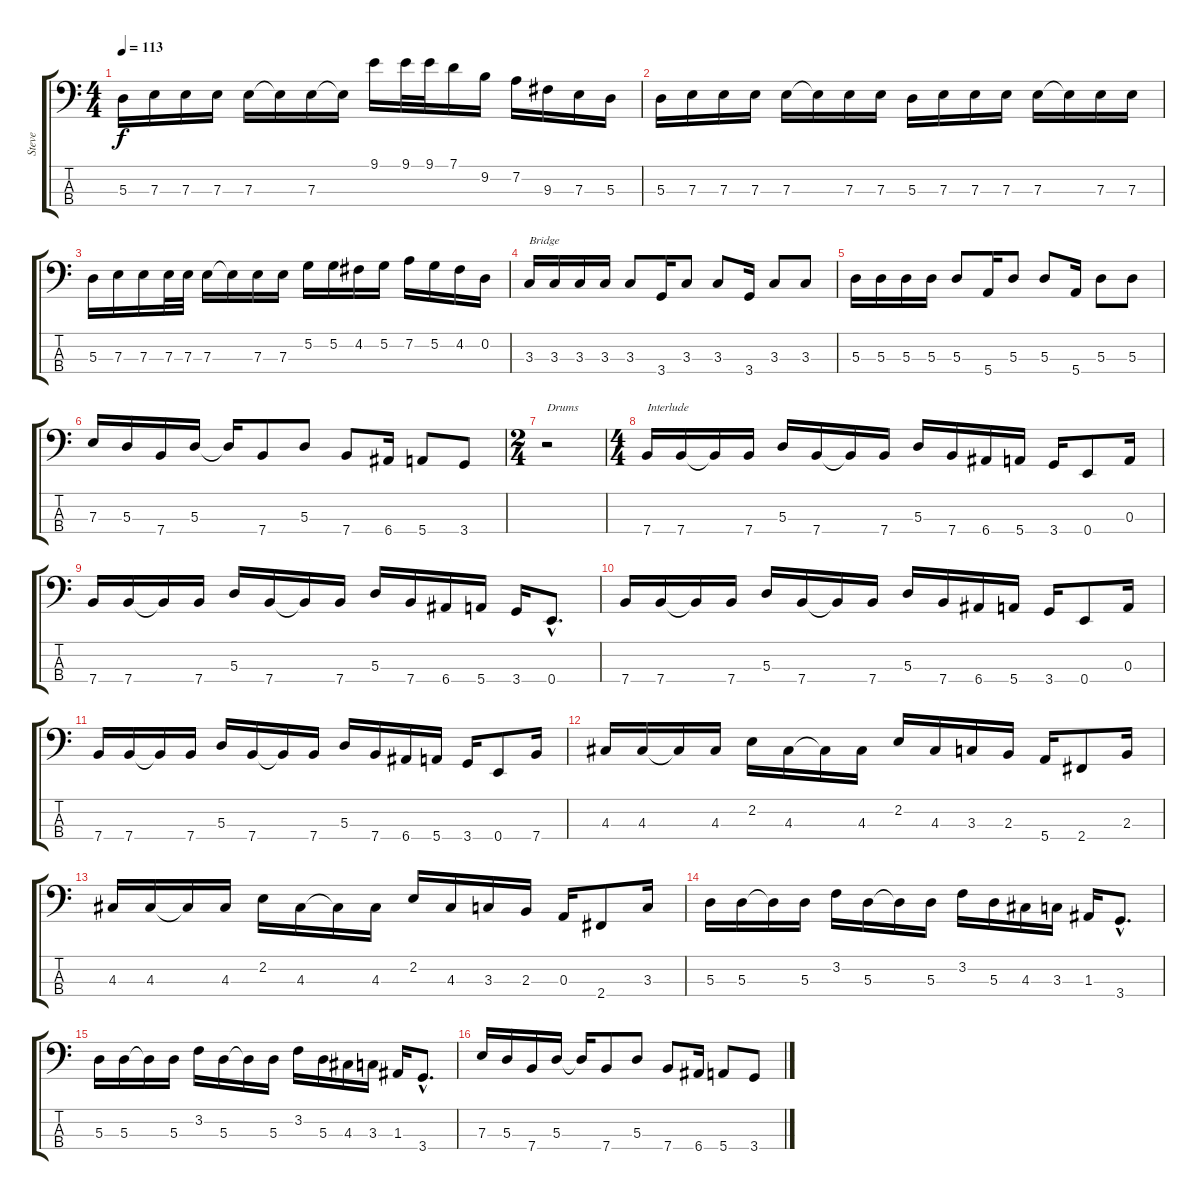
\track ("Steve" "Steve") {instrument electricbassfinger}
\staff {score tabs}
\tuning (G2 D2 A1 E1) {hide}
\ts (4 4)
\tempo 113
\clef f4
\ks c
5.3.16{dy f} 7.3.16 7.3.16 7.3.16 7.3.16 7.3{t}.16 7.3.16 7.3{t}.16 9.1.16 9.1.32 9.1.32 7.1.16 9.2.16 7.2.16 9.3.16 7.3.16 5.3.16 |
5.3.16 7.3.16 7.3.16 7.3.16 7.3.16 7.3{t}.16 7.3.16 7.3.16 5.3.16 7.3.16 7.3.16 7.3.16 7.3.16 7.3{t}.16 7.3.16 7.3.16 |
5.3.16 7.3.16 7.3.16 7.3.32 7.3.32 7.3.16 7.3{t}.16 7.3.16 7.3.16 5.2.16 5.2.16 4.2.16 5.2.16 7.2.16 5.2.16 4.2.16 0.2.16 |
3.3.16{txt "Bridge"} 3.3.16 3.3.16 3.3.16 3.3.8 3.4.16 3.3.8 3.3.8 3.4.16 3.3.8 3.3.8 |
5.3.16 5.3.16 5.3.16 5.3.16 5.3.8 5.4.16 5.3.8 5.3.8 5.4.16 5.3.8 5.3.8 |
7.3.16 5.3.16 7.4.16 5.3.16 5.3{t}.16 7.4.8 5.3.8 7.4.8 6.4.16 5.4.8 3.4.8 |
\ts (2 4)
r.2{txt "Drums"} |
\ts (4 4)
7.4.16{txt "Interlude"} 7.4.16 7.4{t}.16 7.4.16 5.3.16 7.4.16 7.4{t}.16 7.4.16 5.3.16 7.4.16 6.4.16 5.4.16 3.4.16 0.4.8 0.3.16 |
7.4.16 7.4.16 7.4{t}.16 7.4.16 5.3.16 7.4.16 7.4{t}.16 7.4.16 5.3.16 7.4.16 6.4.16 5.4.16 3.4.16 0.4{hac}.8{d} |
7.4.16 7.4.16 7.4{t}.16 7.4.16 5.3.16 7.4.16 7.4{t}.16 7.4.16 5.3.16 7.4.16 6.4.16 5.4.16 3.4.16 0.4.8 0.3.16 |
7.4.16 7.4.16 7.4{t}.16 7.4.16 5.3.16 7.4.16 7.4{t}.16 7.4.16 5.3.16 7.4.16 6.4.16 5.4.16 3.4.16 0.4.8 7.4.16 |
4.3.16 4.3.16 4.3{t}.16 4.3.16 2.2.16 4.3.16 4.3{t}.16 4.3.16 2.2.16 4.3.16 3.3.16 2.3.16 5.4.16 2.4.8 2.3.16 |
4.3.16 4.3.16 4.3{t}.16 4.3.16 2.2.16 4.3.16 4.3{t}.16 4.3.16 2.2.16 4.3.16 3.3.16 2.3.16 0.3.16 2.4.8 3.3.16 |
5.3.16 5.3.16 5.3{t}.16 5.3.16 3.2.16 5.3.16 5.3{t}.16 5.3.16 3.2.16 5.3.16 4.3.16 3.3.16 1.3.16 3.4{hac}.8{d} |
5.3.16 5.3.16 5.3{t}.16 5.3.16 3.2.16 5.3.16 5.3{t}.16 5.3.16 3.2.16 5.3.16 4.3.16 3.3.16 1.3.16 3.4{hac}.8{d} |
7.3.16 5.3.16 7.4.16 5.3.16 5.3{t}.16 7.4.8 5.3.8 7.4.8 6.4.16 5.4.8 3.4.8
